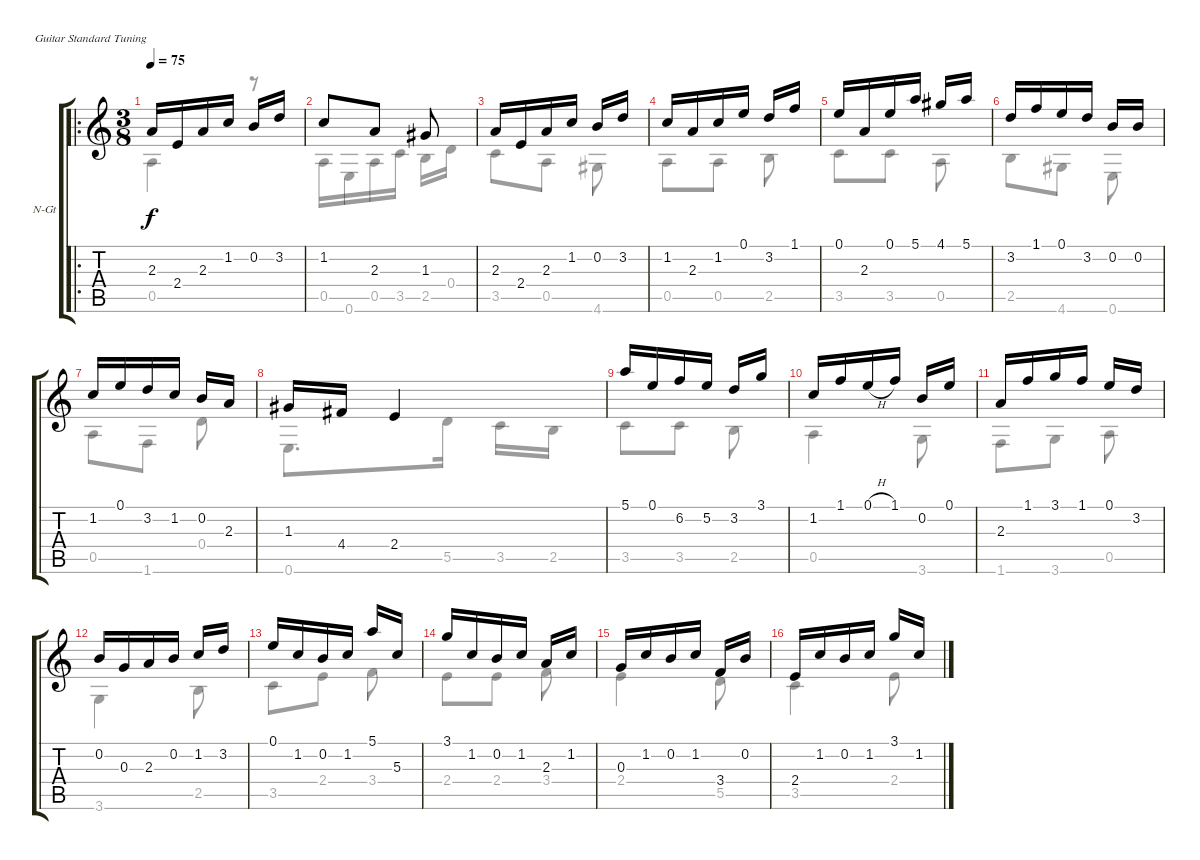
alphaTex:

\bracketExtendMode groupsimilarinstruments
\firstSystemTrackNameOrientation horizontal
\otherSystemsTrackNameOrientation horizontal
\track ("Allegro" "N-Gt") {instrument acousticguitarnylon}
\staff {score tabs}
\tuning (E4 B3 G3 D3 A2 E2)
\voice
\ro
\ts (3 8)
\beaming (8 2 2 2 2)
\tempo 75
\clef g2
\ks c
2.3.16{dy f instrument acousticguitarnylon} 2.4.16 2.3.16 1.2.16 0.2.16 3.2.16 |
1.2.8 2.3.8 1.3.8 |
2.3.16 2.4.16 2.3.16 1.2.16 0.2.16 3.2.16 |
1.2.16 2.3.16 1.2.16 0.1.16 3.2.16 1.1.16 |
0.1.16 2.3.16 0.1.16 5.1.16 4.1.16 5.1.16 |
3.2.16 1.1.16 0.1.16 3.2.16 0.2.16 0.2.16 |
1.2.16 0.1.16 3.2.16 1.2.16 0.2.16 2.3.16 |
1.3.16 4.4.16 2.4.4 |
5.1.16 0.1.16 6.2.16 5.2.16 3.2.16 3.1.16 |
1.2.16 1.1.16 0.1{h}.16 1.1.16 0.2.16 0.1.16 |
2.3.16 1.1.16 3.1.16 1.1.16 0.1.16 3.2.16 |
0.2.16 0.3.16 2.3.16 0.2.16 1.2.16 3.2.16 |
0.1.16 1.2.16 0.2.16 1.2.16 5.1.16 5.3.16 |
3.1.16 1.2.16 0.2.16 1.2.16 2.3.16 1.2.16 |
0.3.16 1.2.16 0.2.16 1.2.16 3.4.16 0.2.16 |
2.4.16 1.2.16 0.2.16 1.2.16 3.1.16 1.2.16
\voice
\clef g2
\ottava regular
\simile none
\ks c
0.5.4{dy f} r.8 |
0.5.16 0.6.16 0.5.16 3.5.16 2.5.16 0.4.16 |
3.5.8 0.5.8 4.6.8 |
0.5.8 0.5.8 2.5.8 |
3.5.8 3.5.8 0.5.8 |
2.5.8 4.6.8 0.6.8 |
0.5.8 1.6.8 0.4.8 |
0.6.8{d} 5.5.16 3.5.16 2.5.16 |
3.5.8 3.5.8 2.5.8 |
0.5.4 3.6.8 |
1.6.8 3.6.8 0.5.8 |
3.6.4 2.5.8 |
3.5.8 2.4.8 3.4.8 |
2.4.8 2.4.8 3.4.8 |
2.4.4 5.5.8 |
3.5.4 2.4.8
